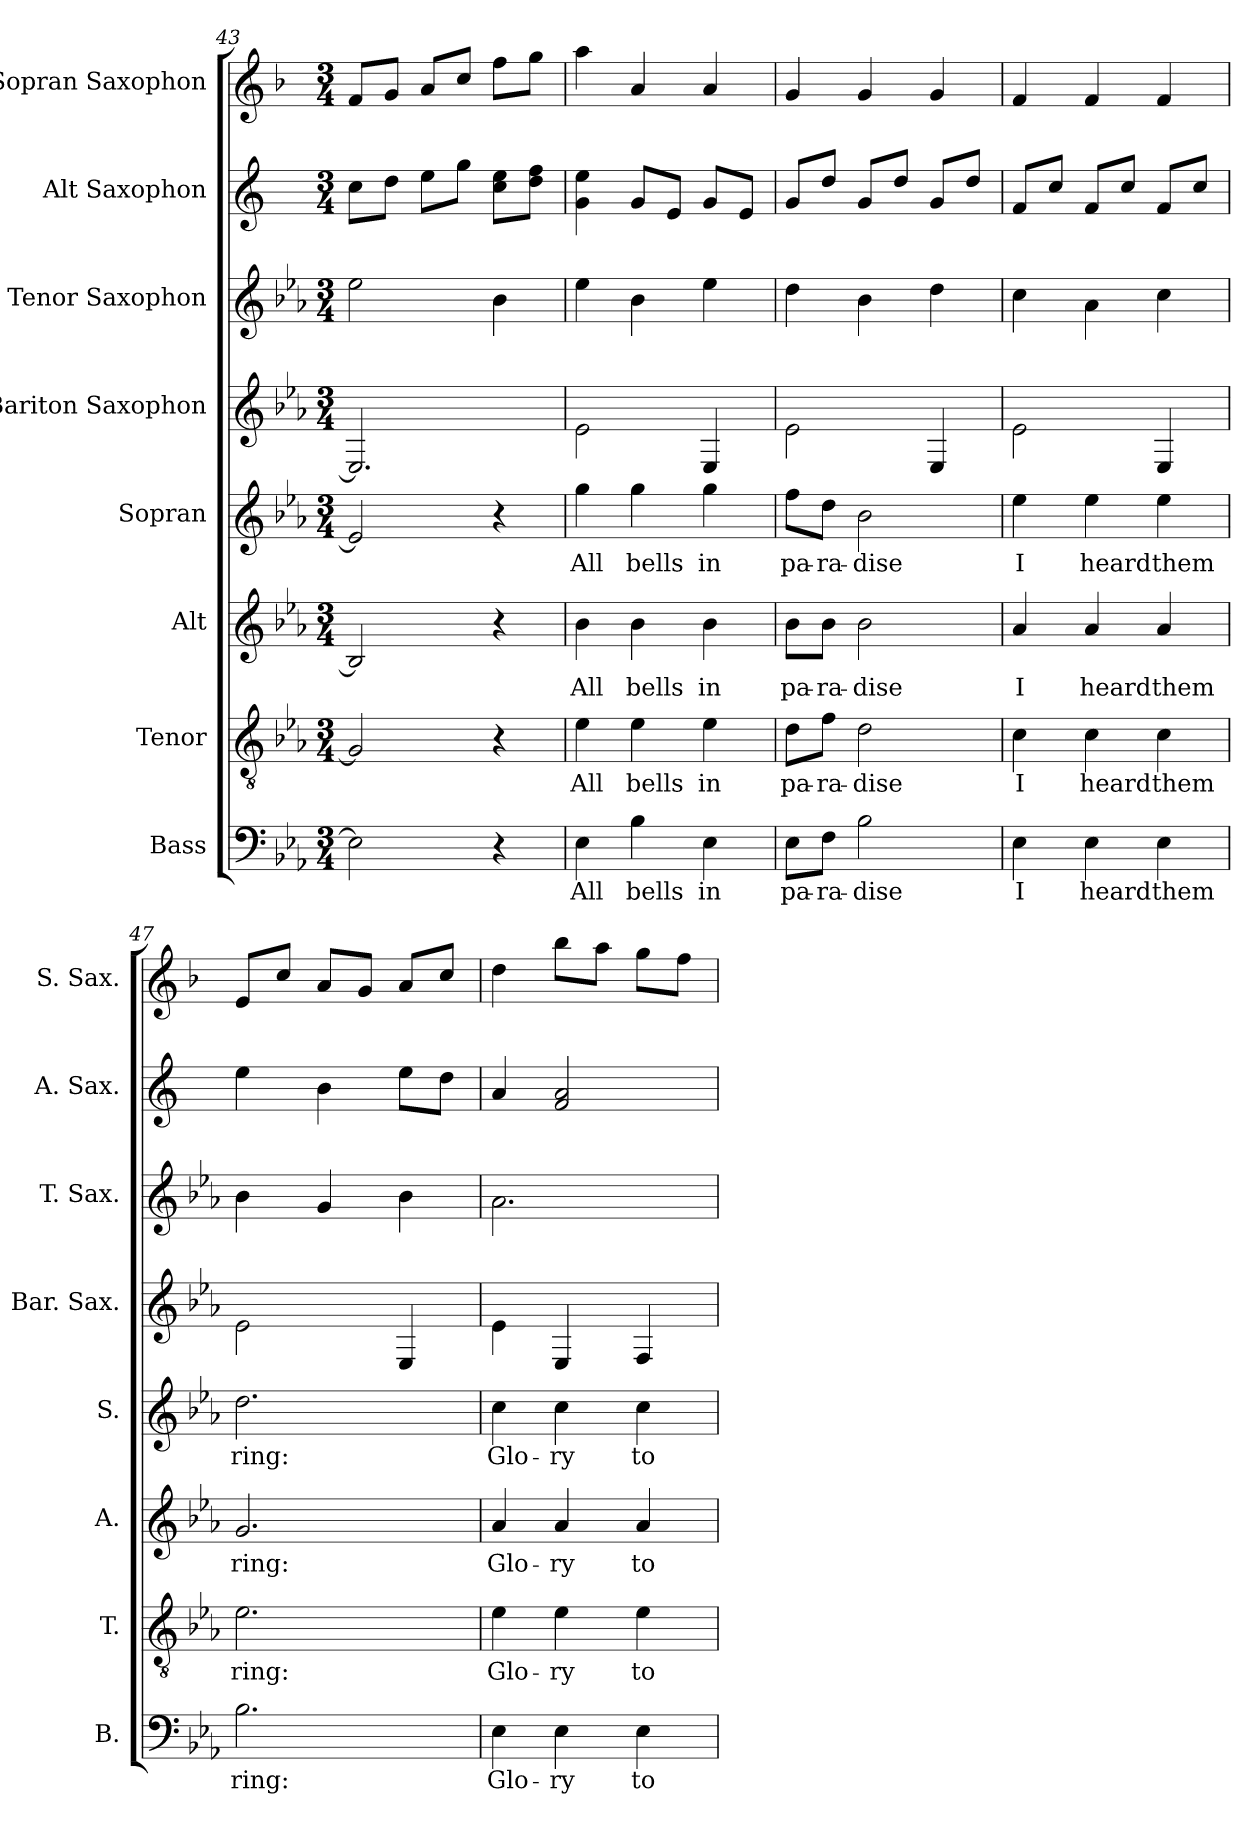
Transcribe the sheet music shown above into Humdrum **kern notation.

**kern	**text	**kern	**text	**kern	**text	**kern	**text	**kern	**kern	**kern	**kern
*part8	*part8	*part7	*part7	*part6	*part6	*part5	*part5	*part4	*part3	*part2	*part1
*staff8	*staff8	*staff7	*staff7	*staff6	*staff6	*staff5	*staff5	*staff4	*staff3	*staff2	*staff1
*I"Bass	*	*I"Tenor	*	*I"Alt	*	*I"Sopran	*	*I"Bariton Saxophon	*I"Tenor Saxophon	*I"Alt Saxophon	*I"Sopran Saxophon
*I'B.	*	*I'T.	*	*I'A.	*	*I'S.	*	*I'Bar. Sax.	*I'T. Sax.	*I'A. Sax.	*I'S. Sax.
*clefF4	*	*clefGv2	*	*clefG2	*	*clefG2	*	*clefG2	*clefG2	*clefG2	*clefG2
*	*	*	*	*	*	*	*	*ITrd12c21	*ITrd8c14	*ITrd5c9	*ITrd1c2
*k[b-e-a-]	*	*k[b-e-a-]	*	*k[b-e-a-]	*	*k[b-e-a-]	*	*k[b-e-a-]	*k[b-e-a-]	*k[b-e-a-]	*k[b-e-a-]
*M3/4	*	*M3/4	*	*M3/4	*	*M3/4	*	*M3/4	*M3/4	*M3/4	*M3/4
=43	=43	=43	=43	=43	=43	=43	=43	=43	=43	=43	=43
2E-\]	.	2G/]	.	2B-/]	.	2e-/]	.	2.EE-/]	2e-\	8e-\L	8e-/L
.	.	.	.	.	.	.	.	.	.	8f\J	8f/J
.	.	.	.	.	.	.	.	.	.	8g\L	8g/L
.	.	.	.	.	.	.	.	.	.	8b-\J	8b-/J
4r	.	4r	.	4r	.	4r	.	.	4B-\	8e-\ 8g\L	8ee-\L
.	.	.	.	.	.	.	.	.	.	8f\ 8a-\J	8ff\J
=44	=44	=44	=44	=44	=44	=44	=44	=44	=44	=44	=44
!	!LO:LY:b	!	!LO:LY:b	!	!LO:LY:b	!	!LO:LY:b	!	!	!	!
4E-\	All	4e-\	All	4b-\	All	4gg\	All	2E-\	4e-\	4B-\ 4g\	4gg\
!	!LO:LY:b	!	!LO:LY:b	!	!LO:LY:b	!	!LO:LY:b	!	!	!	!
4B-\	bells	4e-\	bells	4b-\	bells	4gg\	bells	.	4B-\	8B-/L	4g/
.	.	.	.	.	.	.	.	.	.	8G/J	.
!	!LO:LY:b	!	!LO:LY:b	!	!LO:LY:b	!	!LO:LY:b	!	!	!	!
4E-\	in	4e-\	in	4b-\	in	4gg\	in	4EE-/	4e-\	8B-/L	4g/
.	.	.	.	.	.	.	.	.	.	8G/J	.
=45	=45	=45	=45	=45	=45	=45	=45	=45	=45	=45	=45
!	!LO:LY:b	!	!LO:LY:b	!	!LO:LY:b	!	!LO:LY:b	!	!	!	!
8E-\L	pa-	8d\L	pa-	8b-\L	pa-	8ff\L	pa-	2E-\	4d\	8B-/L	4f/
!	!LO:LY:b	!	!LO:LY:b	!	!LO:LY:b	!	!LO:LY:b	!	!	!	!
8F\J	-ra-	8f\J	-ra-	8b-\J	-ra-	8dd\J	-ra-	.	.	8f/J	.
!	!LO:LY:b	!	!LO:LY:b	!	!LO:LY:b	!	!LO:LY:b	!	!	!	!
2B-\	-dise	2d\	-dise	2b-\	-dise	2b-\	-dise	.	4B-\	8B-/L	4f/
.	.	.	.	.	.	.	.	.	.	8f/J	.
.	.	.	.	.	.	.	.	4EE-/	4d\	8B-/L	4f/
.	.	.	.	.	.	.	.	.	.	8f/J	.
=46	=46	=46	=46	=46	=46	=46	=46	=46	=46	=46	=46
!	!LO:LY:b	!	!LO:LY:b	!	!LO:LY:b	!	!LO:LY:b	!	!	!	!
4E-\	I	4c\	I	4a-/	I	4ee-\	I	2E-\	4c\	8A-/L	4e-/
.	.	.	.	.	.	.	.	.	.	8e-/J	.
!	!LO:LY:b	!	!LO:LY:b	!	!LO:LY:b	!	!LO:LY:b	!	!	!	!
4E-\	heard	4c\	heard	4a-/	heard	4ee-\	heard	.	4A-\	8A-/L	4e-/
.	.	.	.	.	.	.	.	.	.	8e-/J	.
!	!LO:LY:b	!	!LO:LY:b	!	!LO:LY:b	!	!LO:LY:b	!	!	!	!
4E-\	them	4c\	them	4a-/	them	4ee-\	them	4EE-/	4c\	8A-/L	4e-/
.	.	.	.	.	.	.	.	.	.	8e-/J	.
=47	=47	=47	=47	=47	=47	=47	=47	=47	=47	=47	=47
!	!LO:LY:b	!	!LO:LY:b	!	!LO:LY:b	!	!LO:LY:b	!	!	!	!
2.B-\	ring:	2.e-\	ring:	2.g/	ring:	2.dd\	ring:	2E-\	4B-\	4g\	8d/L
.	.	.	.	.	.	.	.	.	.	.	8b-/J
.	.	.	.	.	.	.	.	.	4G/	4d\	8g/L
.	.	.	.	.	.	.	.	.	.	.	8f/J
.	.	.	.	.	.	.	.	4EE-/	4B-\	8g\L	8g/L
.	.	.	.	.	.	.	.	.	.	8f\J	8b-/J
!!LO:PB:g=z
=48	=48	=48	=48	=48	=48	=48	=48	=48	=48	=48	=48
!	!LO:LY:b	!	!LO:LY:b	!	!LO:LY:b	!	!LO:LY:b	!	!	!	!
4E-\	Glo-	4e-\	Glo-	4a-/	Glo-	4cc\	Glo-	4E-\	2.A-\	4c/	4cc\
!	!LO:LY:b	!	!LO:LY:b	!	!LO:LY:b	!	!LO:LY:b	!	!	!	!
4E-\	-ry	4e-\	-ry	4a-/	-ry	4cc\	-ry	4EE-/	.	2A-/ 2c/	8aa-\L
.	.	.	.	.	.	.	.	.	.	.	8gg\J
!	!LO:LY:b	!	!LO:LY:b	!	!LO:LY:b	!	!LO:LY:b	!	!	!	!
4E-\	to	4e-\	to	4a-/	to	4cc\	to	4FF/	.	.	8ff\L
.	.	.	.	.	.	.	.	.	.	.	8ee-\J
=	=	=	=	=	=	=	=	=	=	=	=
*-	*-	*-	*-	*-	*-	*-	*-	*-	*-	*-	*-
